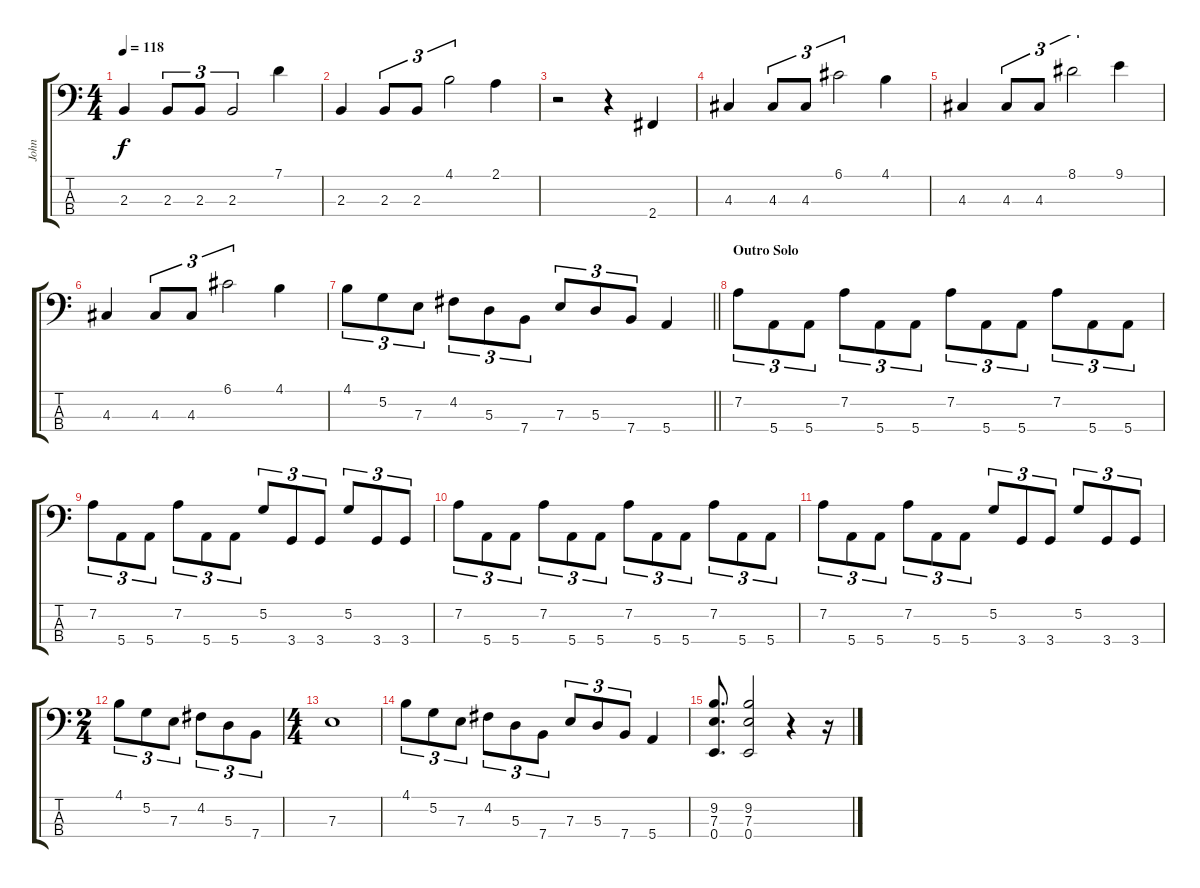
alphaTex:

\track ("John" "John") {instrument electricbassfinger}
\staff {score tabs}
\tuning (G2 D2 A1 E1) {hide}
\ts (4 4)
\tempo 118
\clef f4
\ks c
2.3.4{dy f} 2.3.8{tu (3 2)} 2.3.8{tu (3 2)} 2.3.2{tu (3 2)} 7.1.4 |
2.3.4 2.3.8{tu (3 2)} 2.3.8{tu (3 2)} 4.1.2{tu (3 2)} 2.1.4 |
r.2 r.4 2.4.4 |
4.3.4 4.3.8{tu (3 2)} 4.3.8{tu (3 2)} 6.1.2{tu (3 2)} 4.1.4 |
4.3.4 4.3.8{tu (3 2)} 4.3.8{tu (3 2)} 8.1.2{tu (3 2)} 9.1.4 |
4.3.4 4.3.8{tu (3 2)} 4.3.8{tu (3 2)} 6.1.2{tu (3 2)} 4.1.4 |
\barLineRight lightlight
4.1.8{tu (3 2)} 5.2.8{tu (3 2)} 7.3.8{tu (3 2)} 4.2.8{tu (3 2)} 5.3.8{tu (3 2)} 7.4.8{tu (3 2)} 7.3.8{tu (3 2)} 5.3.8{tu (3 2)} 7.4.8{tu (3 2)} 5.4.4 |
\section ("" "Outro Solo")
7.2.8{tu (3 2)} 5.4.8{tu (3 2)} 5.4.8{tu (3 2)} 7.2.8{tu (3 2)} 5.4.8{tu (3 2)} 5.4.8{tu (3 2)} 7.2.8{tu (3 2)} 5.4.8{tu (3 2)} 5.4.8{tu (3 2)} 7.2.8{tu (3 2)} 5.4.8{tu (3 2)} 5.4.8{tu (3 2)} |
7.2.8{tu (3 2)} 5.4.8{tu (3 2)} 5.4.8{tu (3 2)} 7.2.8{tu (3 2)} 5.4.8{tu (3 2)} 5.4.8{tu (3 2)} 5.2.8{tu (3 2)} 3.4.8{tu (3 2)} 3.4.8{tu (3 2)} 5.2.8{tu (3 2)} 3.4.8{tu (3 2)} 3.4.8{tu (3 2)} |
7.2.8{tu (3 2)} 5.4.8{tu (3 2)} 5.4.8{tu (3 2)} 7.2.8{tu (3 2)} 5.4.8{tu (3 2)} 5.4.8{tu (3 2)} 7.2.8{tu (3 2)} 5.4.8{tu (3 2)} 5.4.8{tu (3 2)} 7.2.8{tu (3 2)} 5.4.8{tu (3 2)} 5.4.8{tu (3 2)} |
7.2.8{tu (3 2)} 5.4.8{tu (3 2)} 5.4.8{tu (3 2)} 7.2.8{tu (3 2)} 5.4.8{tu (3 2)} 5.4.8{tu (3 2)} 5.2.8{tu (3 2)} 3.4.8{tu (3 2)} 3.4.8{tu (3 2)} 5.2.8{tu (3 2)} 3.4.8{tu (3 2)} 3.4.8{tu (3 2)} |
\ts (2 4)
4.1.8{tu (3 2)} 5.2.8{tu (3 2)} 7.3.8{tu (3 2)} 4.2.8{tu (3 2)} 5.3.8{tu (3 2)} 7.4.8{tu (3 2)} |
\ts (4 4)
7.3.1 |
4.1.8{tu (3 2)} 5.2.8{tu (3 2)} 7.3.8{tu (3 2)} 4.2.8{tu (3 2)} 5.3.8{tu (3 2)} 7.4.8{tu (3 2)} 7.3.8{tu (3 2)} 5.3.8{tu (3 2)} 7.4.8{tu (3 2)} 5.4.4 |
(9.2 7.3 0.4).8{d} (9.2 7.3 0.4).2 r.4 r.16
